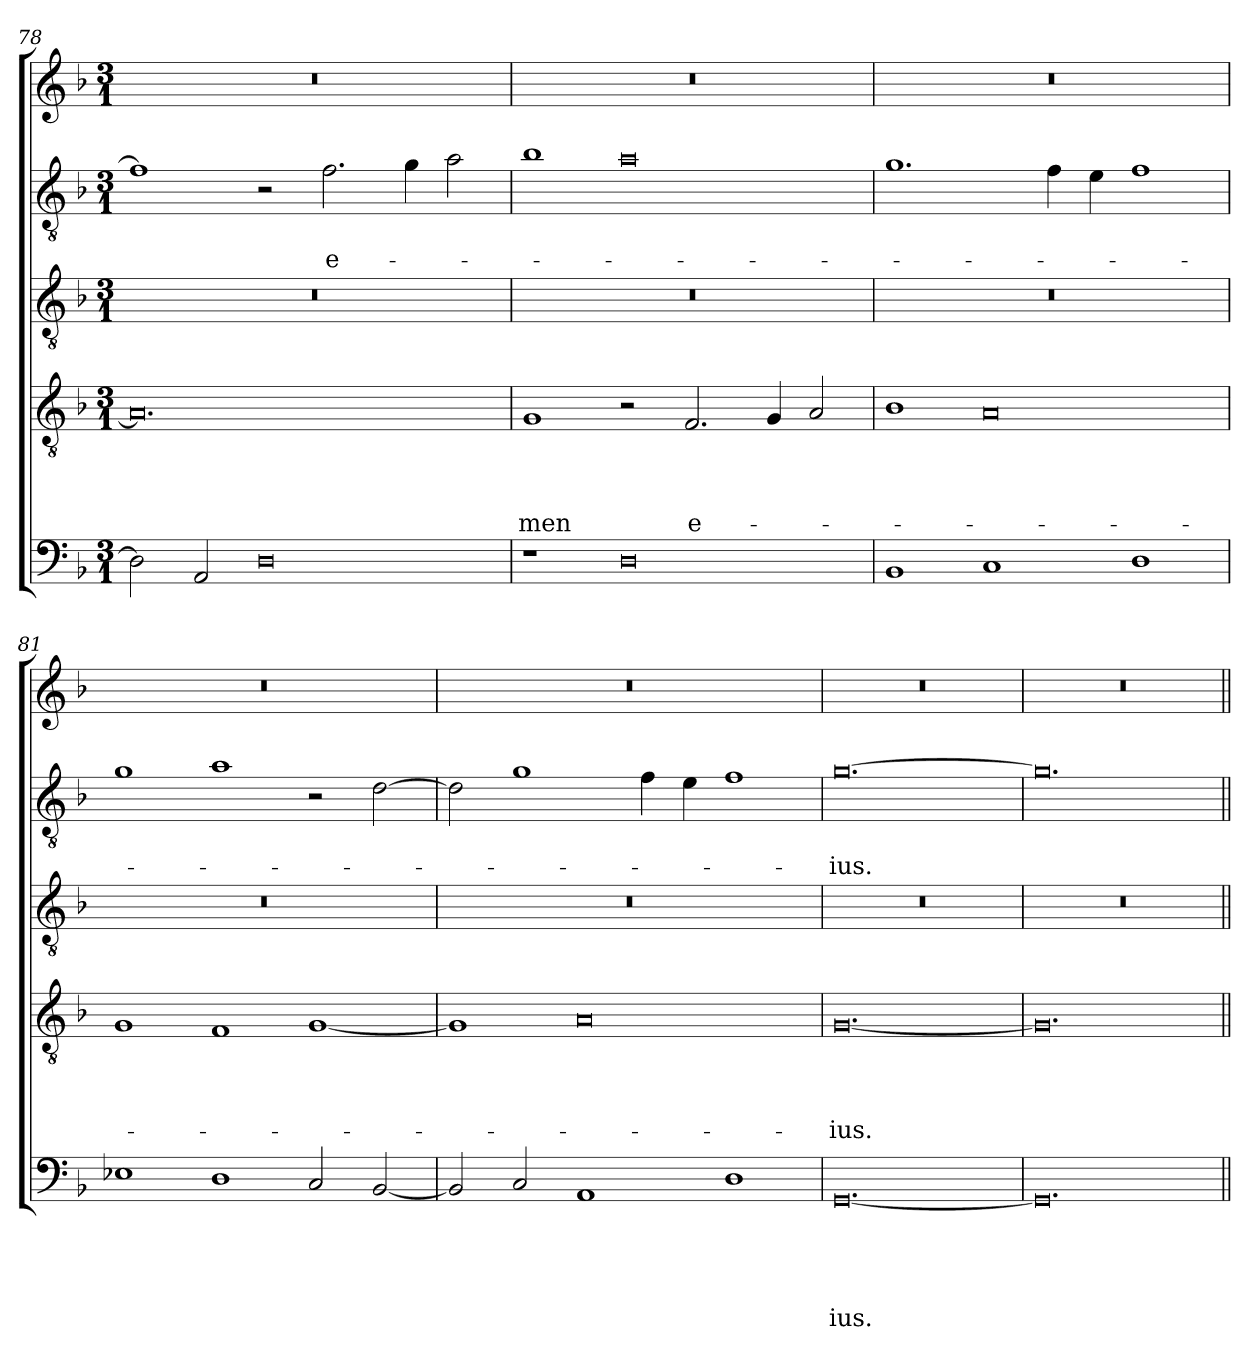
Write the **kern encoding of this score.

**kern	**text	**text	**text	**text	**text	**kern	**text	**text	**text	**text	**kern	**kern	**text	**text	**kern
*part5	*part5	*part5	*part5	*part5	*part5	*part4	*part4	*part4	*part4	*part4	*part3	*part2	*part2	*part2	*part1
*staff5	*staff5	*staff5	*staff5	*staff5	*staff5	*staff4	*staff4	*staff4	*staff4	*staff4	*staff3	*staff2	*staff2	*staff2	*staff1
*clefF4	*	*	*	*	*	*clefGv2	*	*	*	*	*clefGv2	*clefGv2	*	*	*clefG2
*k[b-]	*	*	*	*	*	*k[b-]	*	*	*	*	*k[b-]	*k[b-]	*	*	*k[b-]
*F:	*	*	*	*	*	*F:	*	*	*	*	*F:	*F:	*	*	*F:
*M3/1	*	*	*	*	*	*M3/1	*	*	*	*	*M3/1	*M3/1	*	*	*M3/1
=78	=78	=78	=78	=78	=78	=78	=78	=78	=78	=78	=78	=78	=78	=78	=78
2D\]	.	.	.	.	.	0.A]	.	.	.	.	0.r	1f]	.	.	0.r
2AA/	.	.	.	.	.	.	.	.	.	.	.	.	.	.	.
0D	.	.	.	.	.	.	.	.	.	.	.	2r	.	.	.
!	!	!	!	!	!	!	!	!	!	!	!	!	!	!LO:LY:b	!
.	.	.	.	.	.	.	.	.	.	.	.	2.f\	.	e-	.
.	.	.	.	.	.	.	.	.	.	.	.	4g\	.	.	.
.	.	.	.	.	.	.	.	.	.	.	.	2a\	.	.	.
=79	=79	=79	=79	=79	=79	=79	=79	=79	=79	=79	=79	=79	=79	=79	=79
!	!	!	!	!	!	!	!	!	!	!LO:LY:b	!	!	!	!	!
1r	.	.	.	.	.	1G	.	.	.	-men	0.r	1b-	.	.	0.r
0D	.	.	.	.	.	2r	.	.	.	.	.	0a	.	.	.
!	!	!	!	!	!	!	!	!	!	!LO:LY:b	!	!	!	!	!
.	.	.	.	.	.	2.F/	.	.	.	e-	.	.	.	.	.
.	.	.	.	.	.	4G/	.	.	.	.	.	.	.	.	.
.	.	.	.	.	.	2A/	.	.	.	.	.	.	.	.	.
=80	=80	=80	=80	=80	=80	=80	=80	=80	=80	=80	=80	=80	=80	=80	=80
1BB-	.	.	.	.	.	1B-	.	.	.	.	0.r	1.g	.	.	0.r
1C	.	.	.	.	.	0A	.	.	.	.	.	.	.	.	.
.	.	.	.	.	.	.	.	.	.	.	.	4f\	.	.	.
.	.	.	.	.	.	.	.	.	.	.	.	4e\	.	.	.
1D	.	.	.	.	.	.	.	.	.	.	.	1f	.	.	.
!!LO:LB:g=z
=81	=81	=81	=81	=81	=81	=81	=81	=81	=81	=81	=81	=81	=81	=81	=81
1E-	.	.	.	.	.	1G	.	.	.	.	0.r	1g	.	.	0.r
1D	.	.	.	.	.	1F	.	.	.	.	.	1a	.	.	.
2C/	.	.	.	.	.	[1G	.	.	.	.	.	2r	.	.	.
[2BB-/	.	.	.	.	.	.	.	.	.	.	.	[2d\	.	.	.
=82	=82	=82	=82	=82	=82	=82	=82	=82	=82	=82	=82	=82	=82	=82	=82
2BB-/]	.	.	.	.	.	1G]	.	.	.	.	0.r	2d\]	.	.	0.r
2C/	.	.	.	.	.	.	.	.	.	.	.	1g	.	.	.
1AA	.	.	.	.	.	0A	.	.	.	.	.	.	.	.	.
.	.	.	.	.	.	.	.	.	.	.	.	4f\	.	.	.
.	.	.	.	.	.	.	.	.	.	.	.	4e\	.	.	.
1D	.	.	.	.	.	.	.	.	.	.	.	1f	.	.	.
=83	=83	=83	=83	=83	=83	=83	=83	=83	=83	=83	=83	=83	=83	=83	=83
!	!	!	!	!	!LO:LY:b	!	!	!	!	!LO:LY:b	!	!	!	!LO:LY:b	!
[0.GG	.	.	.	.	-ius.	[0.G	.	.	.	-ius.	0.r	[0.g	.	-ius.	0.r
=84	=84	=84	=84	=84	=84	=84	=84	=84	=84	=84	=84	=84	=84	=84	=84
0.GG]	.	.	.	.	.	0.G]	.	.	.	.	0.r	0.g]	.	.	0.r
=||	=||	=||	=||	=||	=||	=||	=||	=||	=||	=||	=||	=||	=||	=||	=||
*-	*-	*-	*-	*-	*-	*-	*-	*-	*-	*-	*-	*-	*-	*-	*-
